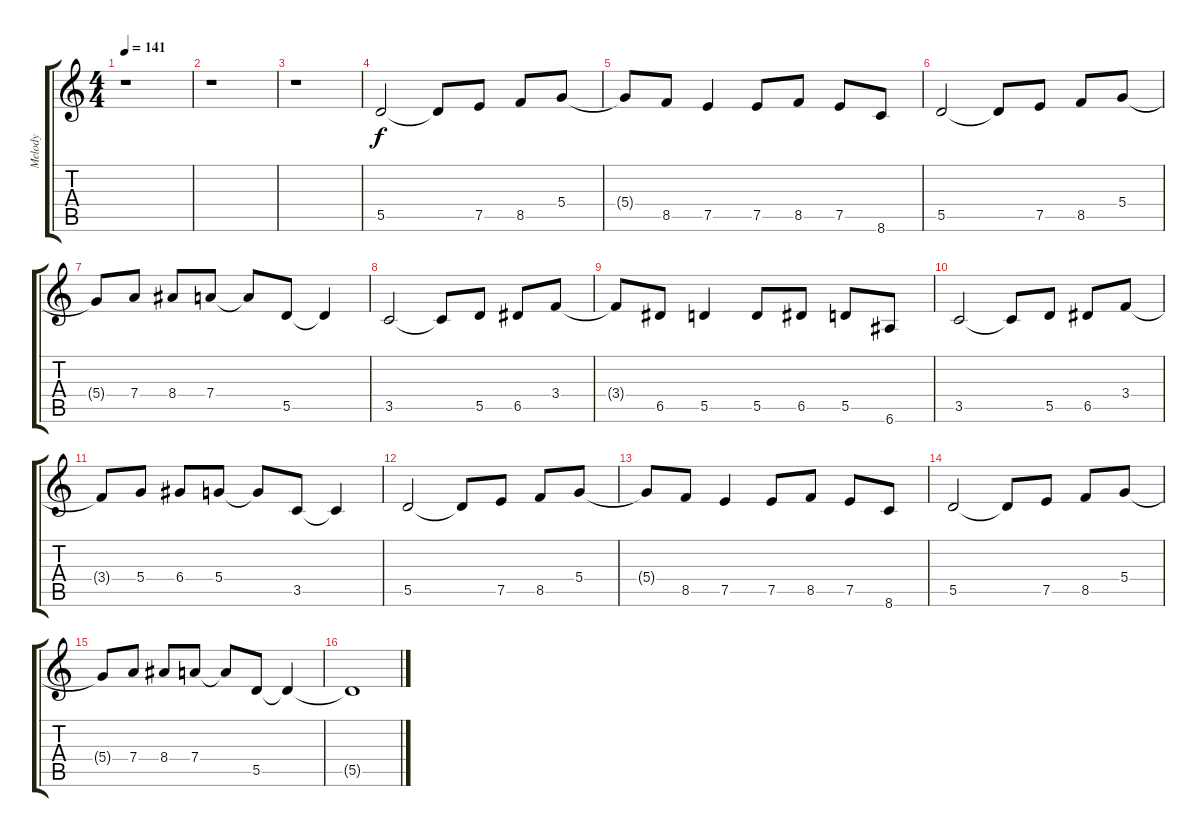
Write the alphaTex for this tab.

\track ("Melody" "Melody") {instrument distortionguitar}
\staff {score tabs}
\tuning (E4 B3 G3 D3 A2 E2) {hide}
\ts (4 4)
\tempo 141
\clef g2
\ks c
r.1{dy f} |
r.1 |
r.1 |
5.5.2 5.5{t}.8 7.5.8 8.5.8 5.4.8 |
5.4{t}.8 8.5.8 7.5.4 7.5.8 8.5.8 7.5.8 8.6.8 |
5.5.2 5.5{t}.8 7.5.8 8.5.8 5.4.8 |
5.4{t}.8 7.4.8 8.4.8 7.4.8 7.4{t}.8 5.5.8 5.5{t}.4 |
3.5.2 3.5{t}.8 5.5.8 6.5.8 3.4.8 |
3.4{t}.8 6.5.8 5.5.4 5.5.8 6.5.8 5.5.8 6.6.8 |
3.5.2 3.5{t}.8 5.5.8 6.5.8 3.4.8 |
3.4{t}.8 5.4.8 6.4.8 5.4.8 5.4{t}.8 3.5.8 3.5{t}.4 |
5.5.2 5.5{t}.8 7.5.8 8.5.8 5.4.8 |
5.4{t}.8 8.5.8 7.5.4 7.5.8 8.5.8 7.5.8 8.6.8 |
5.5.2 5.5{t}.8 7.5.8 8.5.8 5.4.8 |
5.4{t}.8 7.4.8 8.4.8 7.4.8 7.4{t}.8 5.5.8 5.5{t}.4 |
5.5{t}.1
